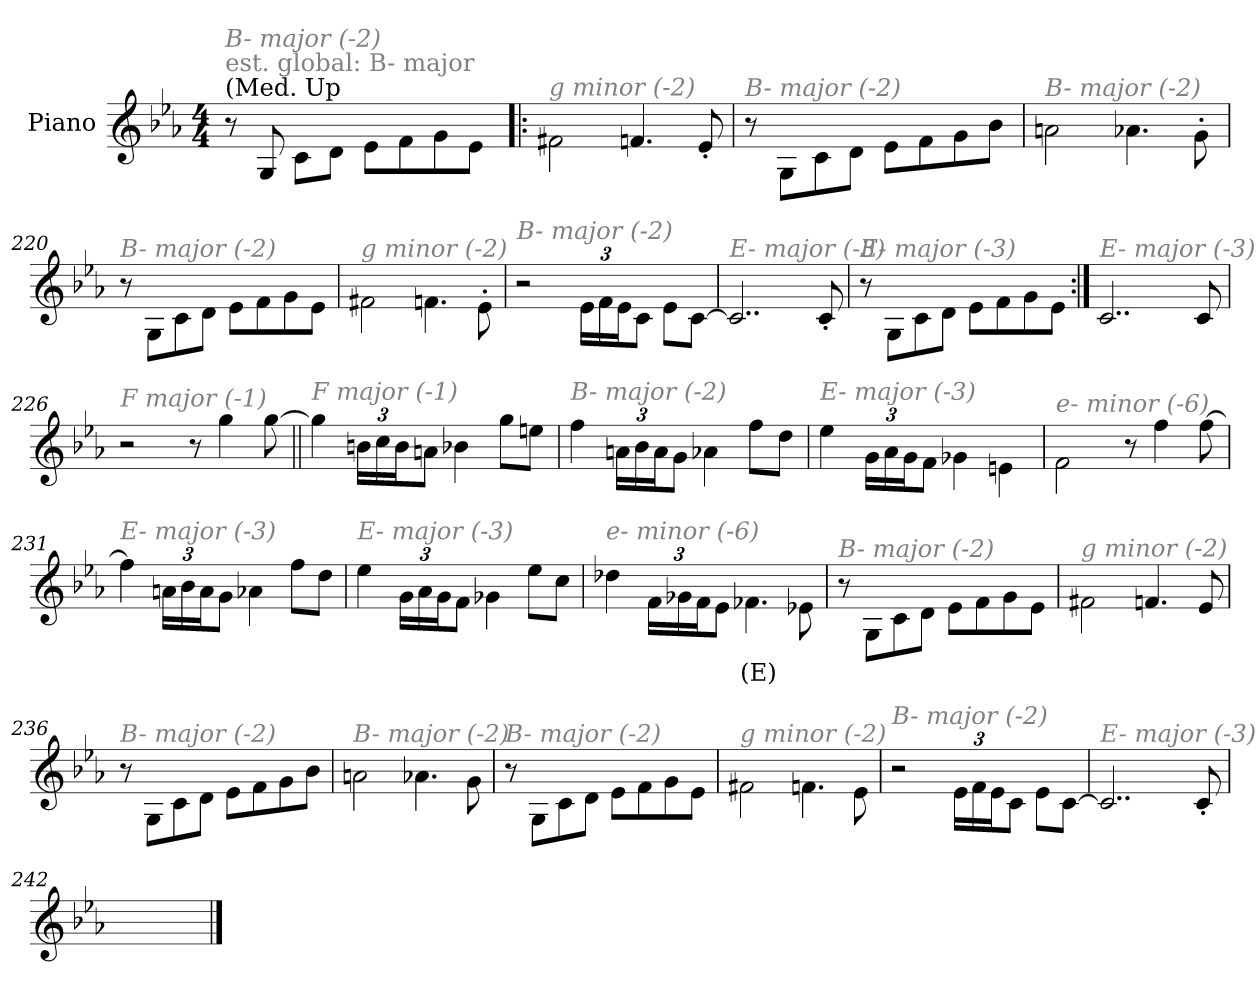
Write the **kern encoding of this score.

**kern	**text
*part1	*part1
*staff1	*staff1
*I"Piano	*
*I'Pno.	*
*clefG2	*
*k[b-e-a-]	*
*M4/4	*
*MM160	*
=1	=1
!LO:TX:a:t=(Med. Up	!
!LO:TX:a:color=#808080:t=est. global&colon; B- major	!
!LO:TX:i:color=#808080:t=B- major (-2)	!
8r	.
8G/	.
8c\L	.
8d\J	.
8e-\L	.
8f\	.
8g\	.
8e-\J	.
=217!|:	=217!|:
!LO:TX:i:color=#808080:t=g minor (-2)	!
2f#X\	.
4.fn/	.
8e-'/	.
=218	=218
!LO:TX:i:color=#808080:t=B- major (-2)	!
8r	.
8G\L	.
8c\	.
8d\J	.
8e-\L	.
8f\	.
8g\	.
8b-\J	.
!!LO:LB:g=z
=219	=219
!LO:TX:i:color=#808080:t=B- major (-2)	!
2an\	.
4.a-X\	.
8g'\	.
=220	=220
!LO:TX:i:color=#808080:t=B- major (-2)	!
8r	.
8G\L	.
8c\	.
8d\J	.
8e-\L	.
8f\	.
8g\	.
8e-\J	.
=221	=221
!LO:TX:i:color=#808080:t=g minor (-2)	!
2f#X\	.
4.fn\	.
8e-'\	.
=222	=222
!LO:TX:i:color=#808080:t=B- major (-2)	!
2r	.
*Xbrackettup	*
24e-\LL	.
24f\	.
24e-\J	.
8c\J	.
8e-\L	.
[8c\J	.
!!LO:LB:g=z
=223	=223
!LO:TX:i:color=#808080:t=E- major (-3)	!
2..c/]	.
8c'/	.
=224	=224
!LO:TX:i:color=#808080:t=E- major (-3)	!
8r	.
8G\L	.
8c\	.
8d\J	.
8e-\L	.
8f\	.
8g\	.
8e-\J	.
=225:|!	=225:|!
!LO:TX:i:color=#808080:t=E- major (-3)	!
2..c/	.
8c/	.
=226	=226
!LO:TX:i:color=#808080:t=F major (-1)	!
2r	.
8r	.
4gg\	.
[8gg\	.
!!LO:LB:g=z
=227||	=227||
!LO:TX:i:color=#808080:t=F major (-1)	!
4gg\]	.
24bn\LL	.
24cc\	.
24b\J	.
8an\J	.
4b-X\	.
8gg\L	.
8een\J	.
=228	=228
!LO:TX:i:color=#808080:t=B- major (-2)	!
4ff\	.
24an\LL	.
24b-\	.
24a\J	.
8g\J	.
4a-X\	.
8ff\L	.
8dd\J	.
=229	=229
!LO:TX:i:color=#808080:t=E- major (-3)	!
4ee-\	.
24g\LL	.
24a-\	.
24g\J	.
8f\J	.
4g-X\	.
4en\	.
=230	=230
!LO:TX:i:color=#808080:t=e- minor (-6)	!
2f\	.
8r	.
4ff\	.
[8ff\	.
!!LO:LB:g=z
=231	=231
!LO:TX:i:color=#808080:t=E- major (-3)	!
4ff\]	.
24an\LL	.
24b-\	.
24a\J	.
8g\J	.
4a-X\	.
8ff\L	.
8dd\J	.
=232	=232
!LO:TX:i:color=#808080:t=E- major (-3)	!
4ee-\	.
24g\LL	.
24a-\	.
24g\J	.
8f\J	.
4g-X\	.
8ee-\L	.
8cc\J	.
=233	=233
!LO:TX:i:color=#808080:t=e- minor (-6)	!
4dd-X\	.
24f\LL	.
24g-X\	.
24f\J	.
8e-\J	.
4.f-Xi\	(E)
8e-X\	.
=234	=234
!LO:TX:i:color=#808080:t=B- major (-2)	!
8r	.
8G\L	.
8c\	.
8d\J	.
8e-\L	.
8f\	.
8g\	.
8e-\J	.
!!LO:LB:g=z
=235	=235
!LO:TX:i:color=#808080:t=g minor (-2)	!
2f#X\	.
4.fn/	.
8e-/	.
=236	=236
!LO:TX:i:color=#808080:t=B- major (-2)	!
8r	.
8G\L	.
8c\	.
8d\J	.
8e-\L	.
8f\	.
8g\	.
8b-\J	.
=237	=237
!LO:TX:i:color=#808080:t=B- major (-2)	!
2an\	.
4.a-X\	.
8g\	.
=238	=238
!LO:TX:i:color=#808080:t=B- major (-2)	!
8r	.
8G\L	.
8c\	.
8d\J	.
8e-\L	.
8f\	.
8g\	.
8e-\J	.
!!LO:LB:g=z
=239	=239
!LO:TX:i:color=#808080:t=g minor (-2)	!
2f#X\	.
4.fn\	.
8e-\	.
=240	=240
!LO:TX:i:color=#808080:t=B- major (-2)	!
2r	.
24e-\LL	.
24f\	.
24e-\J	.
8c\J	.
8e-\L	.
[8c\J	.
=241	=241
!LO:TX:i:color=#808080:t=E- major (-3)	!
2..c/]	.
8c'/	.
=242	=242
1ryy	.
==	==
*-	*-
